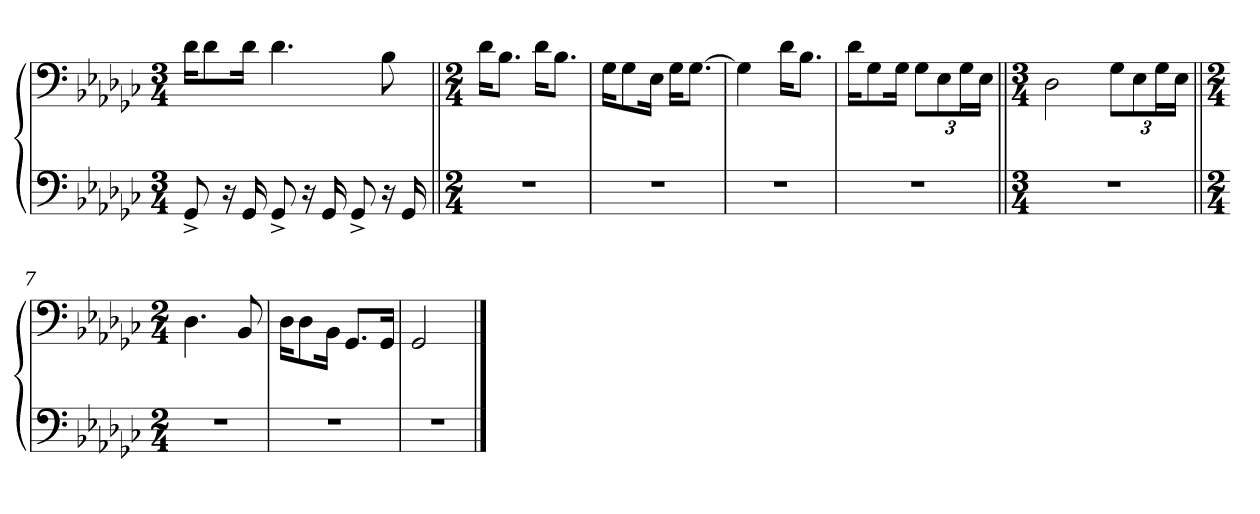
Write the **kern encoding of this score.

**kern	**kern
*part1	*part1
*staff2	*staff1
*clefF4	*clefF4
*k[b-e-a-d-g-c-]	*k[b-e-a-d-g-c-]
*M3/4	*M3/4
=1	=1
8GG-^/	16d-\KL
.	8d-\
16r	.
16GG-/	16d-\Jk
8GG-^/	4.d-\
16r	.
16GG-/	.
8GG-^/	.
16r	8B-\
16GG-/	.
=2||	=2||
*M2/4	*M2/4
2r	16d-\KL
.	8.B-\J
.	16d-\KL
.	8.B-\J
=3	=3
2r	16G-\KL
.	8G-\
.	16E-\Jk
.	16G-\KL
.	[8.G-\J
=4	=4
2r	4G-\]
.	16d-\KL
.	8.B-\J
=5	=5
2r	16d-\KL
.	8G-\
.	16G-\Jk
.	12G-\L
.	12E-\
.	24G-\L
.	24E-\JJ
=6||	=6||
*M3/4	*M3/4
2.r	2D-\
.	12G-\L
.	12E-\
.	24G-\L
.	24E-\JJ
=7||	=7||
*M2/4	*M2/4
2r	4.D-\
.	8BB-/
=8	=8
2r	16D-\KL
.	8D-\
.	16BB-\Jk
.	8.GG-/L
.	16GG-/Jk
=9	=9
2r	2GG-/
==	==
*-	*-
